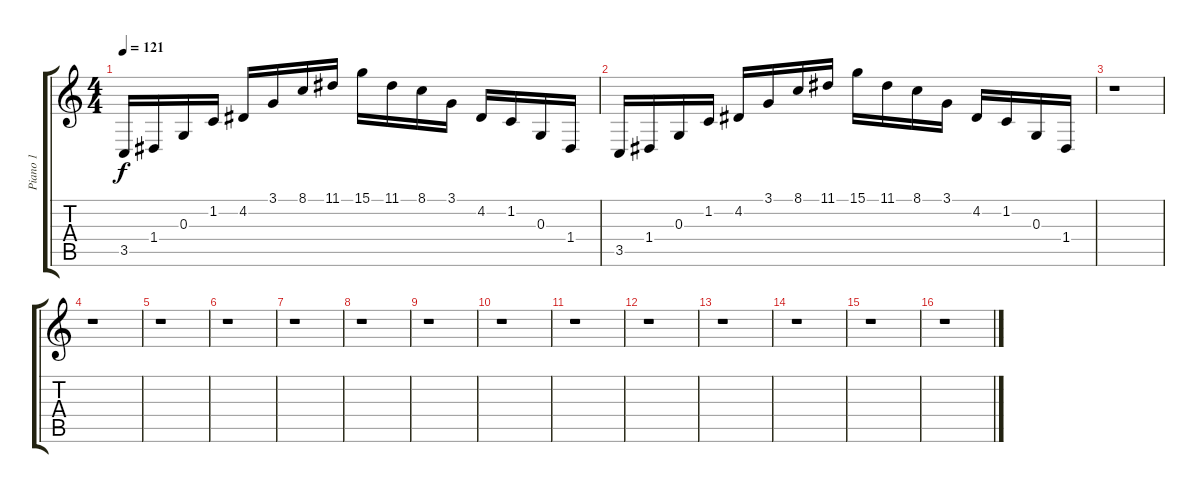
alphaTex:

\track ("Piano 1" "Piano 1") {instrument fx8scifi}
\staff {score tabs}
\tuning (E4 B3 G3 D3 A2 E2) {hide}
\ts (4 4)
\tempo 121
\clef g2
\ks c
3.5.16{dy f} 1.4.16 0.3.16 1.2.16 4.2.16 3.1.16 8.1.16 11.1.16 15.1.16 11.1.16 8.1.16 3.1.16 4.2.16 1.2.16 0.3.16 1.4.16 |
3.5.16 1.4.16 0.3.16 1.2.16 4.2.16 3.1.16 8.1.16 11.1.16 15.1.16 11.1.16 8.1.16 3.1.16 4.2.16 1.2.16 0.3.16 1.4.16 |
r.1 |
r.1 |
r.1 |
r.1 |
r.1 |
r.1 |
r.1 |
r.1 |
r.1 |
r.1 |
r.1 |
r.1 |
r.1 |
r.1
